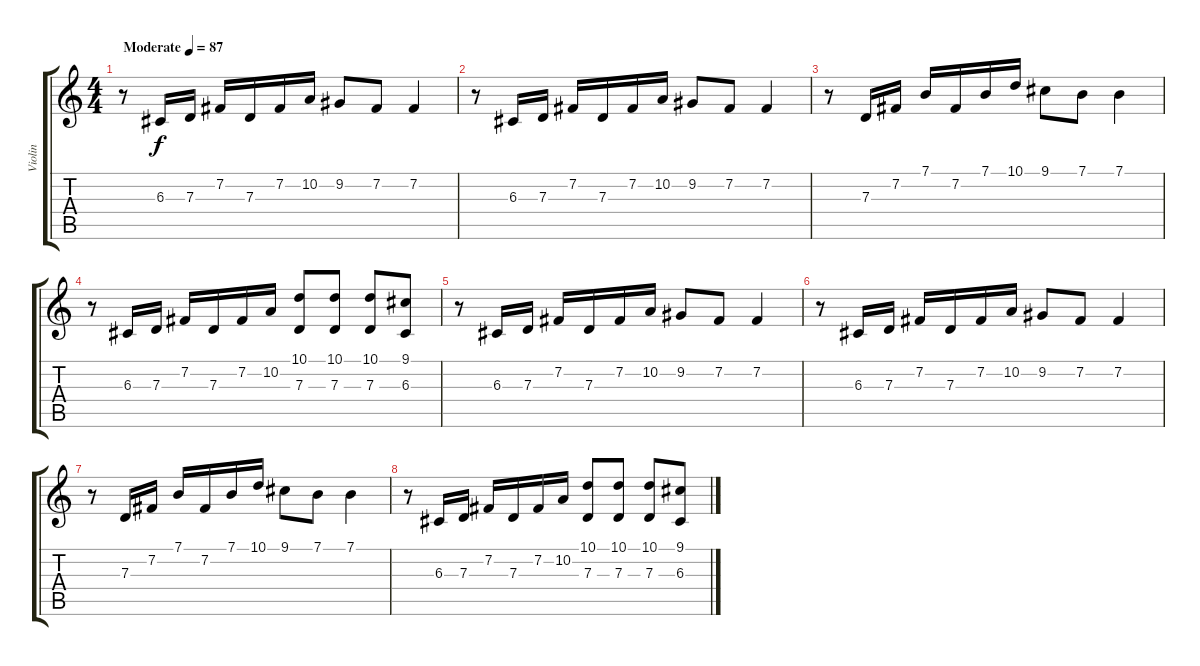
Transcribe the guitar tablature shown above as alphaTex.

\track ("Violin" "Violin") {instrument tremolostrings}
\staff {score tabs}
\tuning (E4 B3 G3 D3 A2 E2) {hide}
\ts (4 4)
\tempo (87 "Moderate")
\clef g2
\ks c
r.8{dy f instrument tremolostrings} 6.3.16 7.3.16 7.2.16 7.3.16 7.2.16 10.2.16 9.2.8 7.2.8 7.2.4 |
r.8 6.3.16 7.3.16 7.2.16 7.3.16 7.2.16 10.2.16 9.2.8 7.2.8 7.2.4 |
r.8 7.3.16 7.2.16 7.1.16 7.2.16 7.1.16 10.1.16 9.1.8 7.1.8 7.1.4 |
r.8 6.3.16 7.3.16 7.2.16 7.3.16 7.2.16 10.2.16 (10.1 7.3).8 (10.1 7.3).8 (10.1 7.3).8 (9.1 6.3).8 |
r.8 6.3.16 7.3.16 7.2.16 7.3.16 7.2.16 10.2.16 9.2.8 7.2.8 7.2.4 |
r.8 6.3.16 7.3.16 7.2.16 7.3.16 7.2.16 10.2.16 9.2.8 7.2.8 7.2.4 |
r.8 7.3.16 7.2.16 7.1.16 7.2.16 7.1.16 10.1.16 9.1.8 7.1.8 7.1.4 |
r.8 6.3.16 7.3.16 7.2.16 7.3.16 7.2.16 10.2.16 (10.1 7.3).8 (10.1 7.3).8 (10.1 7.3).8 (9.1 6.3).8
